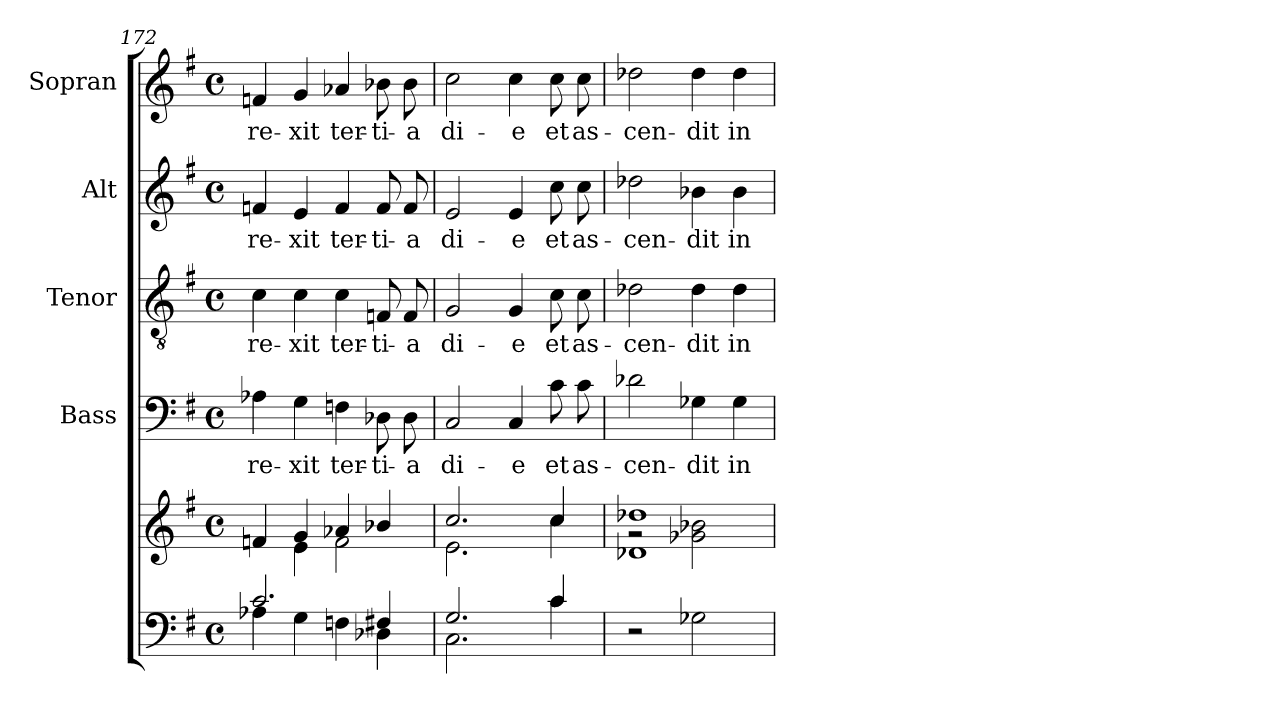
**kern	**kern	**kern	**text	**kern	**text	**kern	**text	**kern	**text
*part5	*part5	*part4	*part4	*part3	*part3	*part2	*part2	*part1	*part1
*staff6	*staff5	*staff4	*staff4	*staff3	*staff3	*staff2	*staff2	*staff1	*staff1
*	*	*I"Bass	*	*I"Tenor	*	*I"Alt	*	*I"Sopran	*
*	*	*I'B.	*	*I'T.	*	*I'A.	*	*I'S.	*
*clefF4	*clefG2	*clefF4	*	*clefGv2	*	*clefG2	*	*clefG2	*
*k[f#]	*k[f#]	*k[f#]	*	*k[f#]	*	*k[f#]	*	*k[f#]	*
*G:	*G:	*G:	*	*G:	*	*G:	*	*G:	*
*M4/4	*M4/4	*M4/4	*	*M4/4	*	*M4/4	*	*M4/4	*
*met(c)	*met(c)	*met(c)	*	*met(c)	*	*met(c)	*	*met(c)	*
=172	=172	=172	=172	=172	=172	=172	=172	=172	=172
*^	*^	*	*	*	*	*	*	*	*
!	!	!	!	!	!LO:LY:b	!	!LO:LY:b	!	!LO:LY:b	!	!LO:LY:b
2.c/	4A-X\	4fn/	4ryy	4A-X\	-re-	4c\	-re-	4fn/	-re-	4fn/	-re-
!	!	!	!	!	!LO:LY:b	!	!LO:LY:b	!	!LO:LY:b	!	!LO:LY:b
.	4G\	4g/	4e\	4G\	-xit	4c\	-xit	4e/	-xit	4g/	-xit
!	!	!	!	!	!LO:LY:b	!	!LO:LY:b	!	!LO:LY:b	!	!LO:LY:b
.	4Fn\	4a-X/	2f\	4Fn\	ter-	4c\	ter-	4f/	ter-	4a-X/	ter-
!	!	!	!	!	!LO:LY:b	!	!LO:LY:b	!	!LO:LY:b	!	!LO:LY:b
4F#/	4D-X\	4b-X/	.	8D-X\	-ti-	8Fn/	-ti-	8f/	-ti-	8b-X\	-ti-
!	!	!	!	!	!LO:LY:b	!	!LO:LY:b	!	!LO:LY:b	!	!LO:LY:b
.	.	.	.	8D-\	-a	8F/	-a	8f/	-a	8b-\	-a
!!LO:LB:g=z
=173	=173	=173	=173	=173	=173	=173	=173	=173	=173	=173	=173
!	!	!	!	!	!LO:LY:b	!	!LO:LY:b	!	!LO:LY:b	!	!LO:LY:b
2.G/	2.C\	2.cc/	2.e\	2C/	di-	2G/	di-	2e/	di-	2cc\	di-
!	!	!	!	!	!LO:LY:b	!	!LO:LY:b	!	!LO:LY:b	!	!LO:LY:b
.	.	.	.	4C/	-e	4G/	-e	4e/	-e	4cc\	-e
!	!	!	!	!	!LO:LY:b	!	!LO:LY:b	!	!LO:LY:b	!	!LO:LY:b
4c/	4c\	4cc/	4cc\	8c\	et	8c\	et	8cc\	et	8cc\	et
!	!	!	!	!	!LO:LY:b	!	!LO:LY:b	!	!LO:LY:b	!	!LO:LY:b
.	.	.	.	8c\	as-	8c\	as-	8cc\	as-	8cc\	as-
*v	*v	*	*	*	*	*	*	*	*	*	*
=174	=174	=174	=174	=174	=174	=174	=174	=174	=174	=174
!	!	!	!	!LO:LY:b	!	!LO:LY:b	!	!LO:LY:b	!	!LO:LY:b
2r	1d-X 1dd-X	2rg	2d-X\	-cen-	2d-X\	-cen-	2dd-X\	-cen-	2dd-X\	-cen-
!	!	!	!	!LO:LY:b	!	!LO:LY:b	!	!LO:LY:b	!	!LO:LY:b
2G-X\	.	2g-X\ 2b-X\	4G-X\	-dit	4d-\	-dit	4b-X\	-dit	4dd-\	-dit
!	!	!	!	!LO:LY:b	!	!LO:LY:b	!	!LO:LY:b	!	!LO:LY:b
.	.	.	4G-\	in	4d-\	in	4b-\	in	4dd-\	in
*	*v	*v	*	*	*	*	*	*	*	*
=	=	=	=	=	=	=	=	=	=
*-	*-	*-	*-	*-	*-	*-	*-	*-	*-
